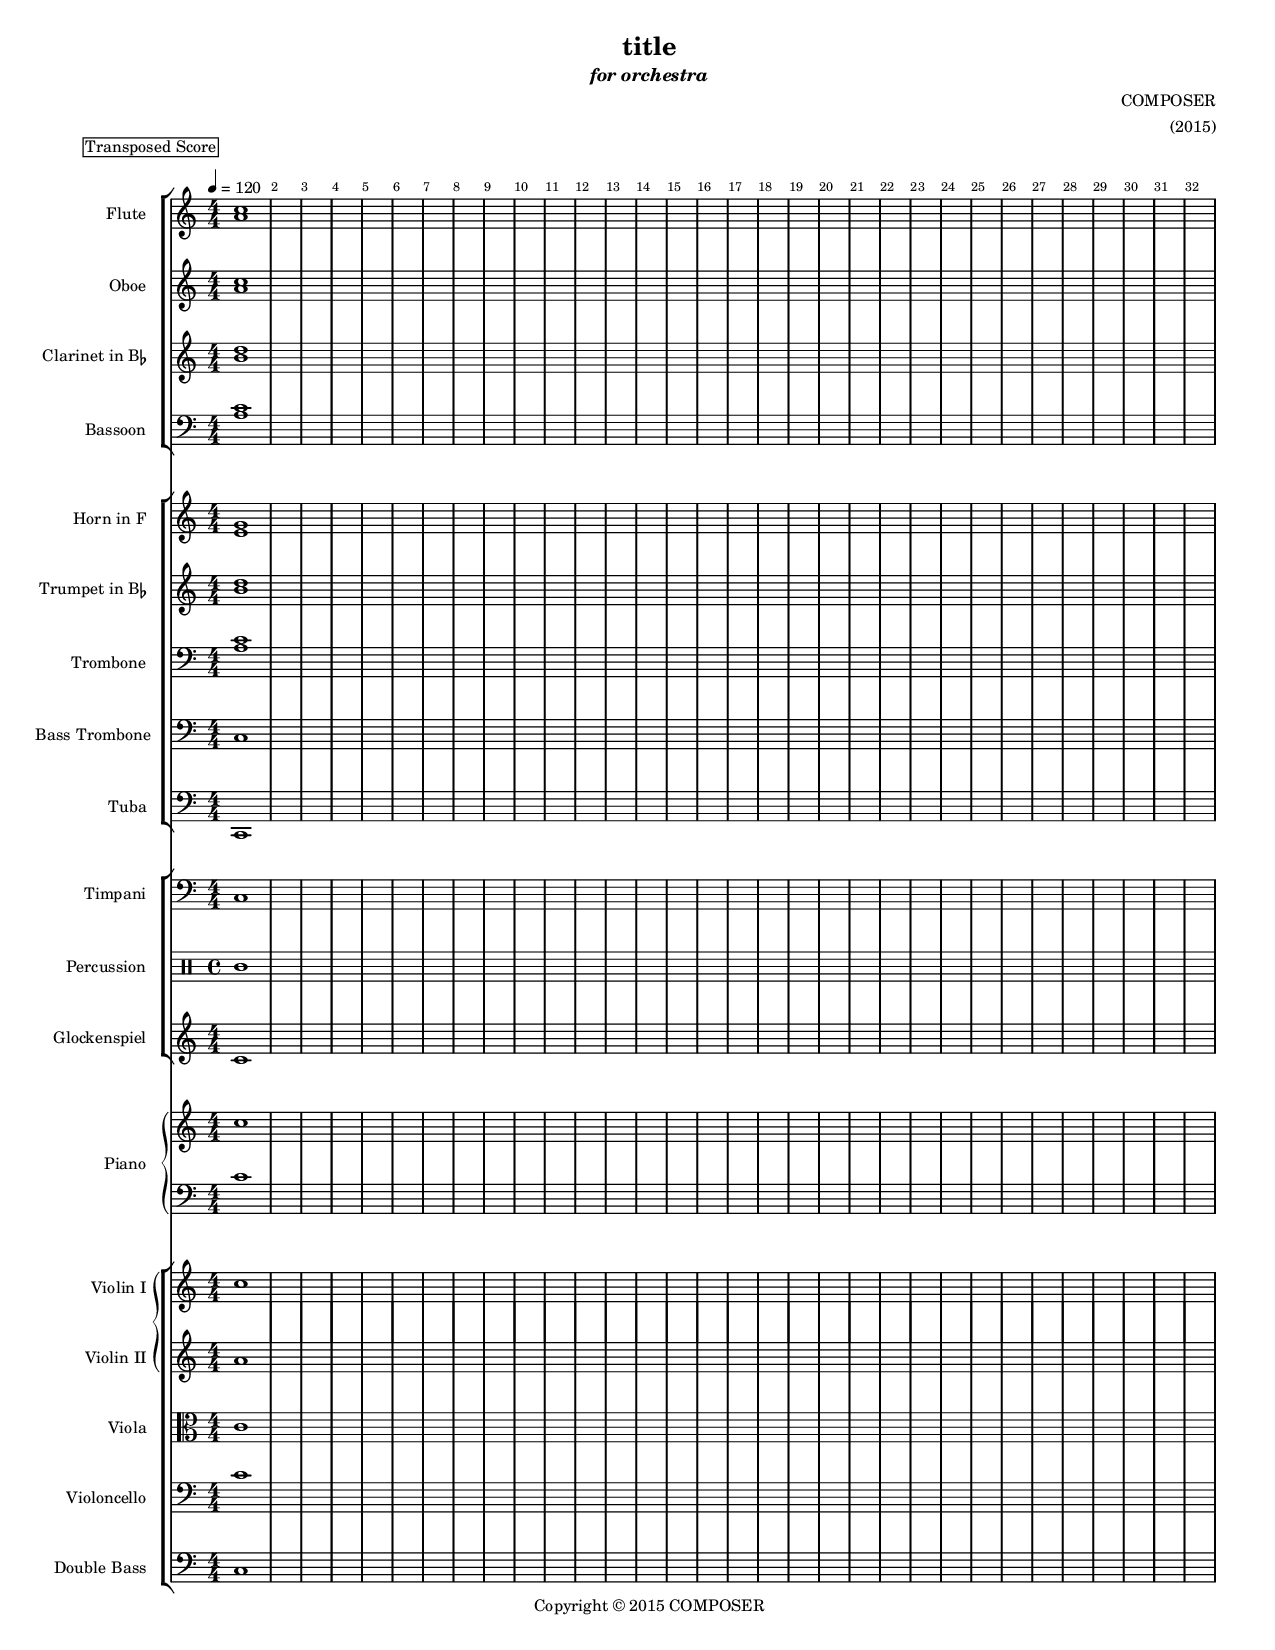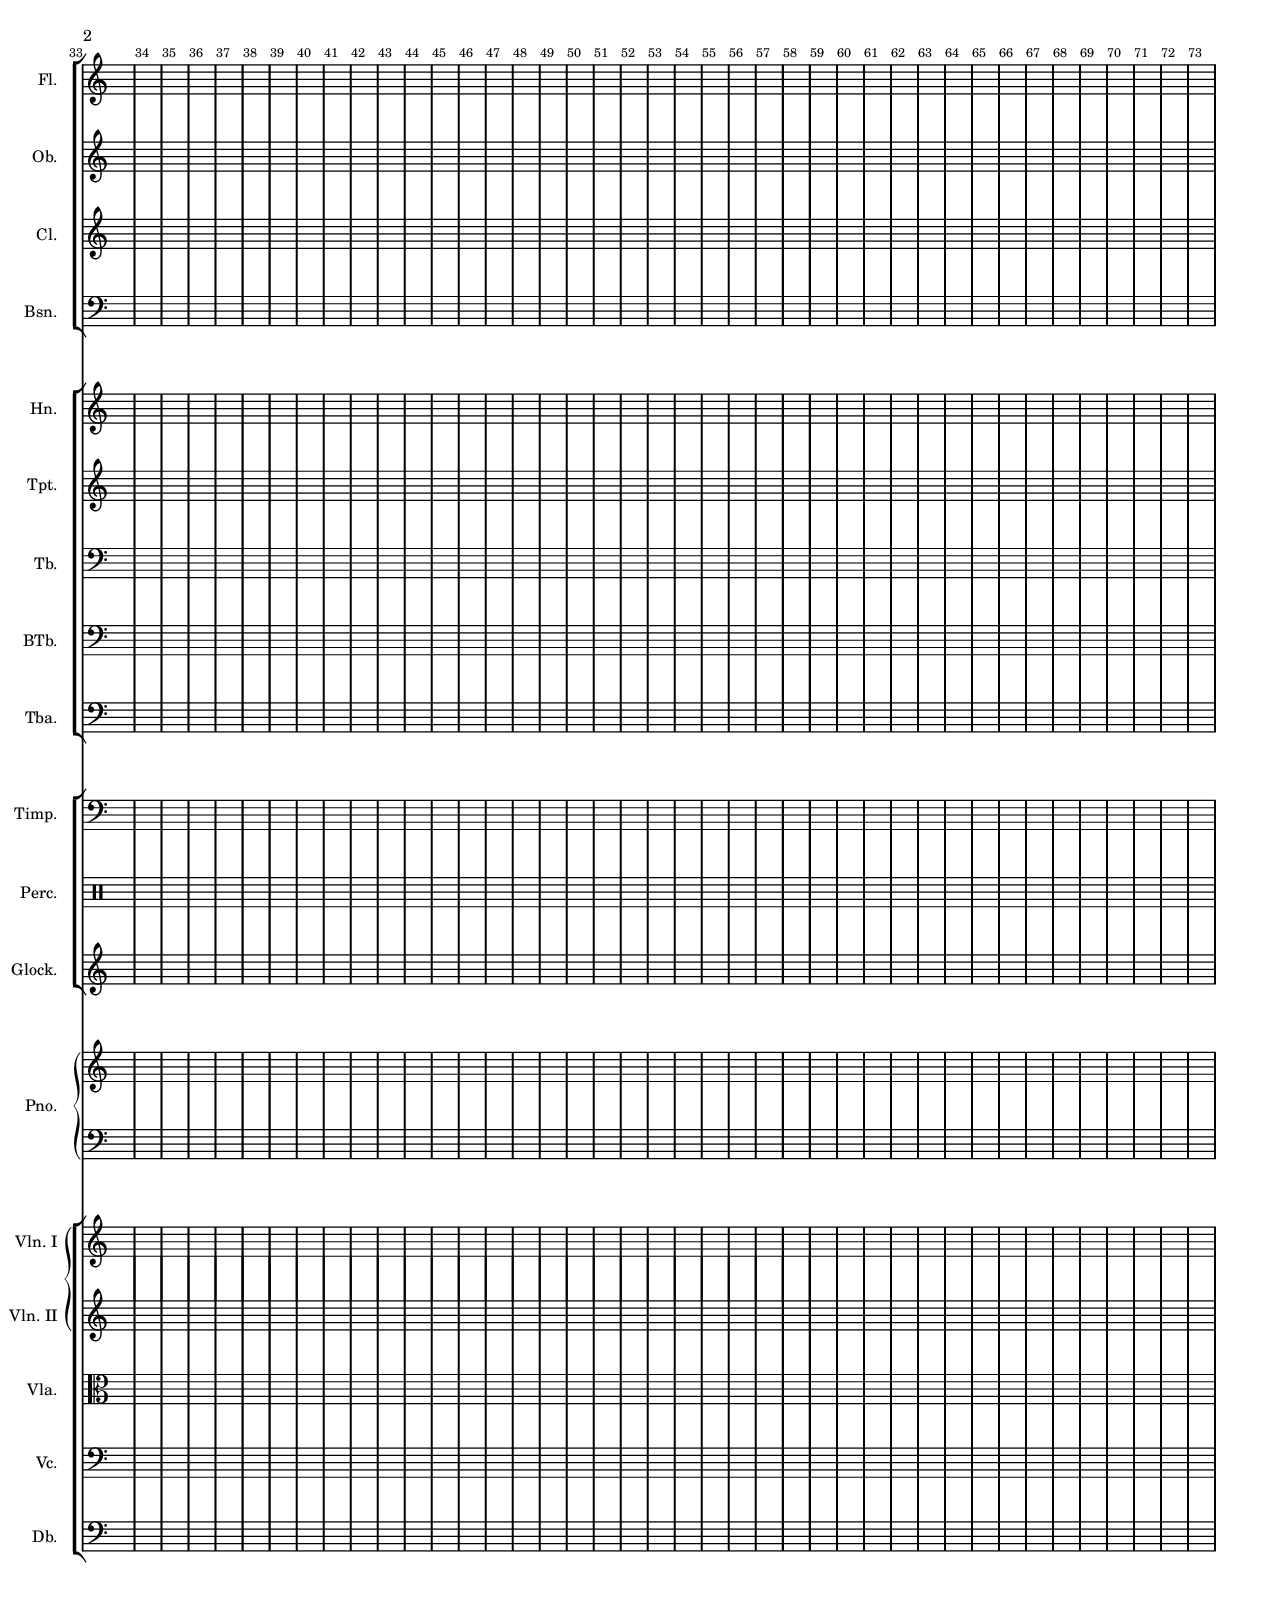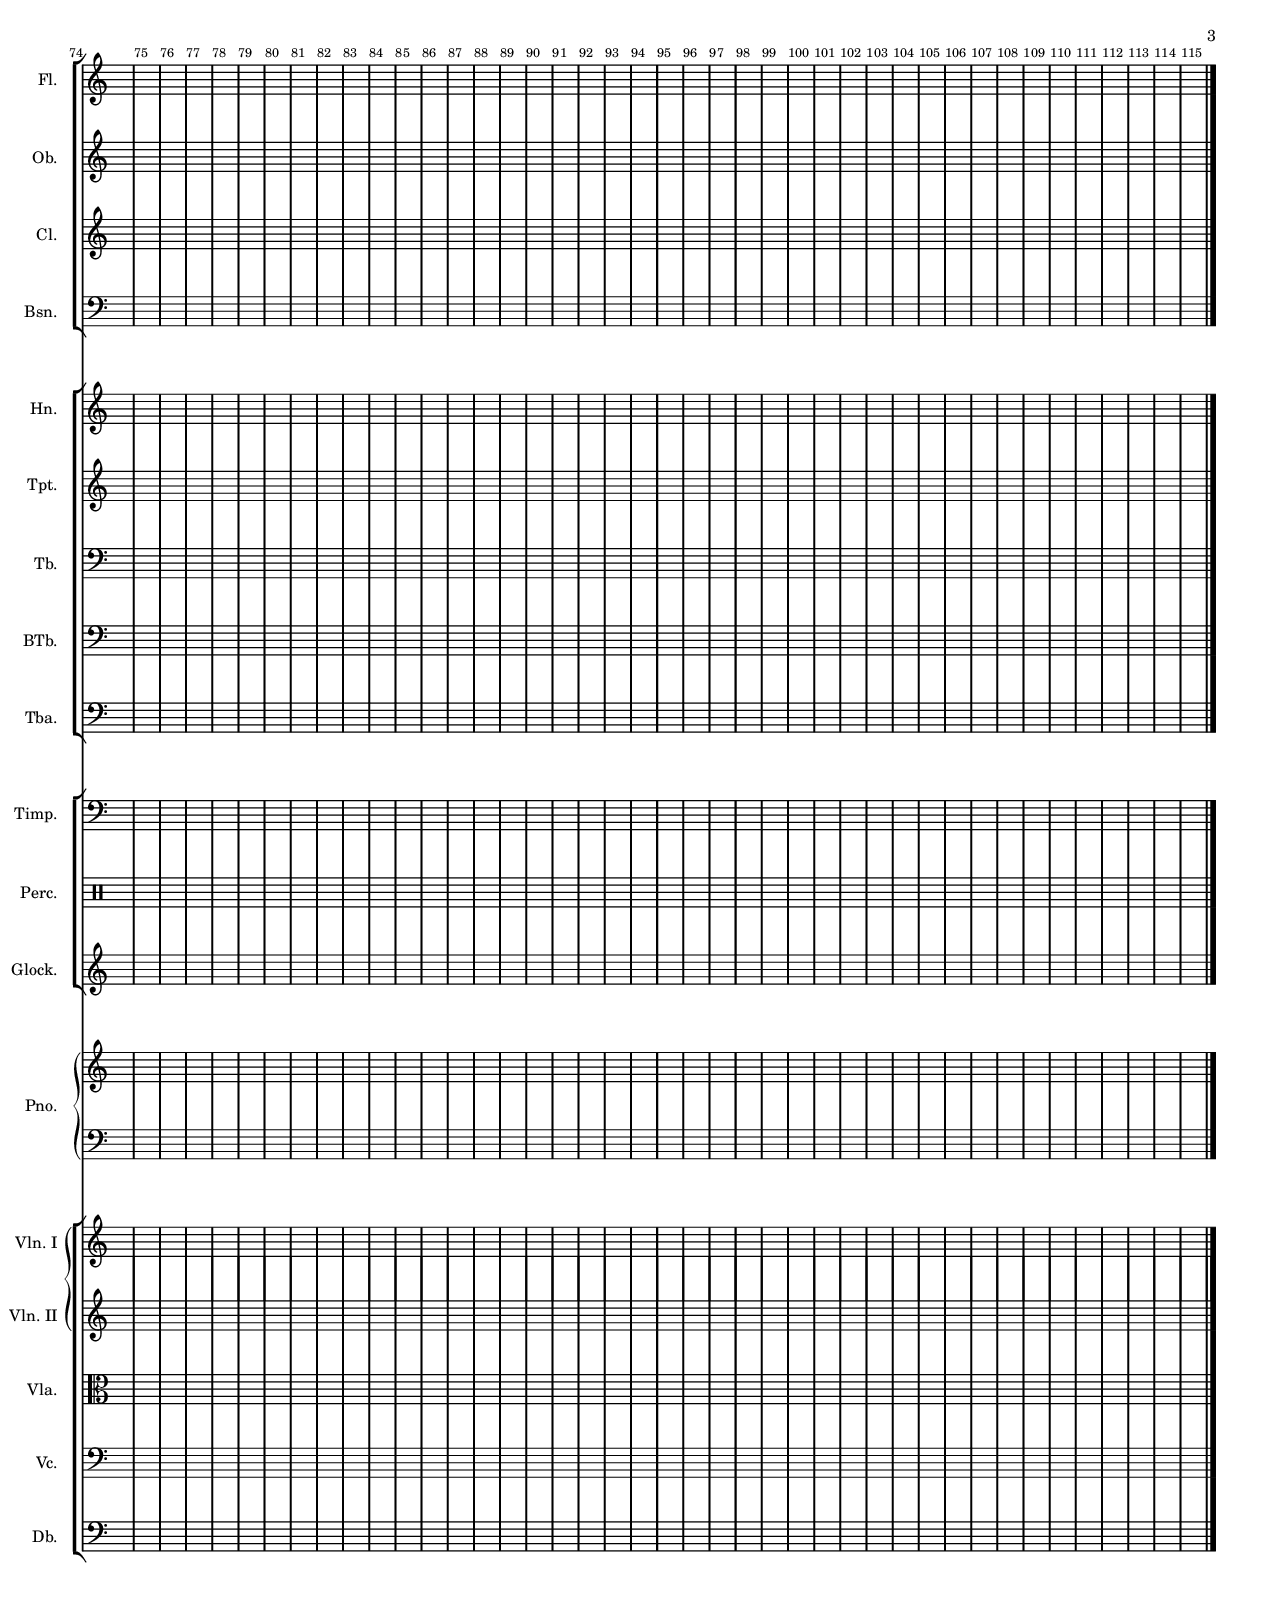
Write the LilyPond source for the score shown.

\version "2.18.2"

#(set-global-staff-size 14)
#(set-default-paper-size "letter")

\header {
  title = "title"
  subtitle = \markup { \italic "for orchestra" }
  dedication = ""
  composer = "COMPOSER"
  arranger = "(2015)"
  piece = \markup \box {"Transposed Score"}
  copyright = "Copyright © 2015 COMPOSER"
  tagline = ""
}

\include "orchestra_metrics.ly"
\include "orchestra_notes.ly"
\include "orchestra_headings.ly"
\include "orchestra_definitions.ly"


\score {
  <<
    \override Score.BarNumber #'break-visibility = ##(#t #t #t)
    \override Score.BarNumber #'break-visibility = #end-of-line-invisible
    \override Score.Stem #'stemlet-length = #0.75
    \override Score.StaffSymbol.layer = #4
    \override Score.TimeSignature.layer = #3
    \new StaffGroup <<
      \new Staff = "flute" \with {
        \override VerticalAxisGroup #'remove-empty = ##f
        midiInstrument = #"flute"
      }
      <<
        { \voiceOne << \Metrics \FlutesHeading \FluteOneNotes >> }
        { \voiceTwo << \Metrics \FlutesHeading \FluteTwoNotes >> }
      >>
      \new Staff = "oboe" \with {
        \override VerticalAxisGroup #'remove-empty = ##f
        midiInstrument = #"oboe"
      }
      <<
        { \voiceOne << \Metrics \OboesHeading \OboeOneNotes >> }
        { \voiceTwo << \Metrics \OboesHeading \OboeTwoNotes >> }
      >>
      \new Staff = "clarinet" \with {
        \override VerticalAxisGroup #'remove-empty = ##f
        midiInstrument = #"clarinet"
      }
      <<
        {
          \voiceOne <<
            \Metrics \ClarinetsHeading
            \transpose c d %comment out for C score
            \ClarinetOneNotes
          >>
        }
        {
          \voiceTwo <<
            \Metrics \ClarinetsHeading
            \transpose c d %comment out for C score
            \ClarinetTwoNotes
          >>
        }
      >>
      \new Staff = "bassoon" \with {
        \override VerticalAxisGroup #'remove-empty = ##f
        midiInstrument = #"bassoon"
      }
      <<
        { \voiceOne << \Metrics \BassoonsHeading \BassoonOneNotes >> }
        { \voiceTwo << \Metrics \BassoonsHeading \BassoonTwoNotes >> }
      >>
    >>
    \new StaffGroup <<
      \new Staff = "horn" \with {
        \override VerticalAxisGroup #'remove-empty = ##f
        midiInstrument = #"trumpet"
      }
      <<
        {
          \voiceOne <<
            \Metrics \HornsHeading
            \transpose f c' %comment out for C score
            \HornOneNotes
          >>
        }
        {
          \voiceTwo <<
            \Metrics \HornsHeading
            \transpose f c' %comment out for C score
            \HornTwoNotes
          >>
        }
      >>
      \new Staff = "trumpet" \with {
        \override VerticalAxisGroup #'remove-empty = ##f
        midiInstrument = #"trumpet"
      }
      <<
        {
          \voiceOne <<
            \Metrics \TrumpetsHeading
            \transpose c d %comment out for C score
            \TrumpetOneNotes
          >>
        }
        {
          \voiceTwo <<
            \Metrics \TrumpetsHeading
            \transpose c d %comment out for C score
            \TrumpetTwoNotes
          >>
        }
      >>
      \new Staff = "trombone" \with {
        \override VerticalAxisGroup #'remove-empty = ##f
        midiInstrument = #"trombone"
      }
      <<
        { \voiceOne << \Metrics \TrombonesHeading \TromboneOneNotes >> }
        { \voiceTwo << \Metrics \TrombonesHeading  \TromboneTwoNotes >> }
      >>
      \new Staff = "bass trombone" \with {
        \override VerticalAxisGroup #'remove-empty = ##f
        midiInstrument = #"trombone"
      }
      << \Metrics \BassTromboneHeading \TromboneThreeNotes >>
      \new Staff = "tuba" \with {
        \override VerticalAxisGroup #'remove-empty = ##f
        midiInstrument = #"tuba"
      }
      << \Metrics \TubaHeading \TubaNotes >>
    >>
    \new StaffGroup <<
      \new Staff = "timpani" \with {
        \override VerticalAxisGroup #'remove-empty = ##f
        midiInstrument = #"timpani"
      }
      << \Metrics \TimpaniHeading \TimpaniNotes >>
      \new DrumStaff = "percussion" \with {
        \override VerticalAxisGroup #'remove-empty = ##f
      }
      << \Metrics \PercussionHeading \PercussionNotes >>
      \new Staff = "glockenspiel" \with {
        \override VerticalAxisGroup #'remove-empty = ##f
        midiInstrument = #"glockenspiel"
      }
      << \Metrics \GlockenspielHeading \GlockenspielNotes >>
    >>
    \new PianoStaff <<
      \PianoHeading
      \new Staff = "PianoRH" \with { \override VerticalAxisGroup #'remove-empty = ##f midiInstrument = #"acoustic grand" } << \Metrics \PianoRHNotes  >>
      %\new Dynamics = "piano dynamics" { \PianoCenteredDynamics \PianoDynamics }
      \new Staff = "PianoLH" \with { \override VerticalAxisGroup #'remove-empty = ##f midiInstrument = #"acoustic grand" } <<  \Metrics \PianoLHNotes >>
    >>
    \new StaffGroup \with {
      \override StaffGrouper #'staff-staff-spacing #'stretchability = #3.5
      \override StaffGrouper #'staffgroup-staff-spacing = #'((basic-distance . 9)
                                                             (minimum-distance . 7)
                                                             (padding . 1)
                                                             (stretchability . 3.5))
    } <<
      \new GrandStaff = "violins" <<
        \new Staff = "violin I" \with {
          \override VerticalAxisGroup #'remove-empty = ##f
          midiInstrument = #"violin"
        }
        << \Metrics \ViolinOneHeading  \ViolinOneNotes >>
        \new Staff = "violin II" \with {
          \override VerticalAxisGroup #'remove-empty = ##f
          midiInstrument = #"violin"
        }
        << \Metrics \ViolinTwoHeading \ViolinTwoNotes >>
      >>
      \new Staff = "viola" \with {
        \override VerticalAxisGroup #'remove-empty = ##f
        midiInstrument = #"viola"
      }
      << \Metrics \ViolaHeading \ViolaNotes >>
      \new Staff = "cello" \with {
        \override VerticalAxisGroup #'remove-empty = ##f
        midiInstrument = #"cello"
      }
      << \Metrics \VioloncelloHeading \CelloNotes >>
      \new Staff = "double bass" \with {
        \override VerticalAxisGroup #'remove-empty = ##f
        midiInstrument = #"contrabass"
      }
      << \Metrics \DoubleBassHeading \DoubleBassNotes >>
    >>
  >>
  \layout {
    \context { \RemoveEmptyStaffContext }
    \context { \Staff \override TimeSignature.style = #'numbered \accidentalStyle "neo-modern"  }
  }
  \midi { }
}

\paper {
  %two-sided = ##t
  page-limit-inter-system-space = ##t
  ragged-bottom = ##f
  ragged-last-bottom = ##f
  page-limit-inter-system-space-factor = 1.3
  top-margin = 1\cm
  inner-margin = 2\cm
  outer-margin = 1.6\cm
  left-margin = 1.4\cm
  %system-separator-markup = \slashSeparator
  %max-systems-per-page = 1
  #(set-paper-size "letter")
}
